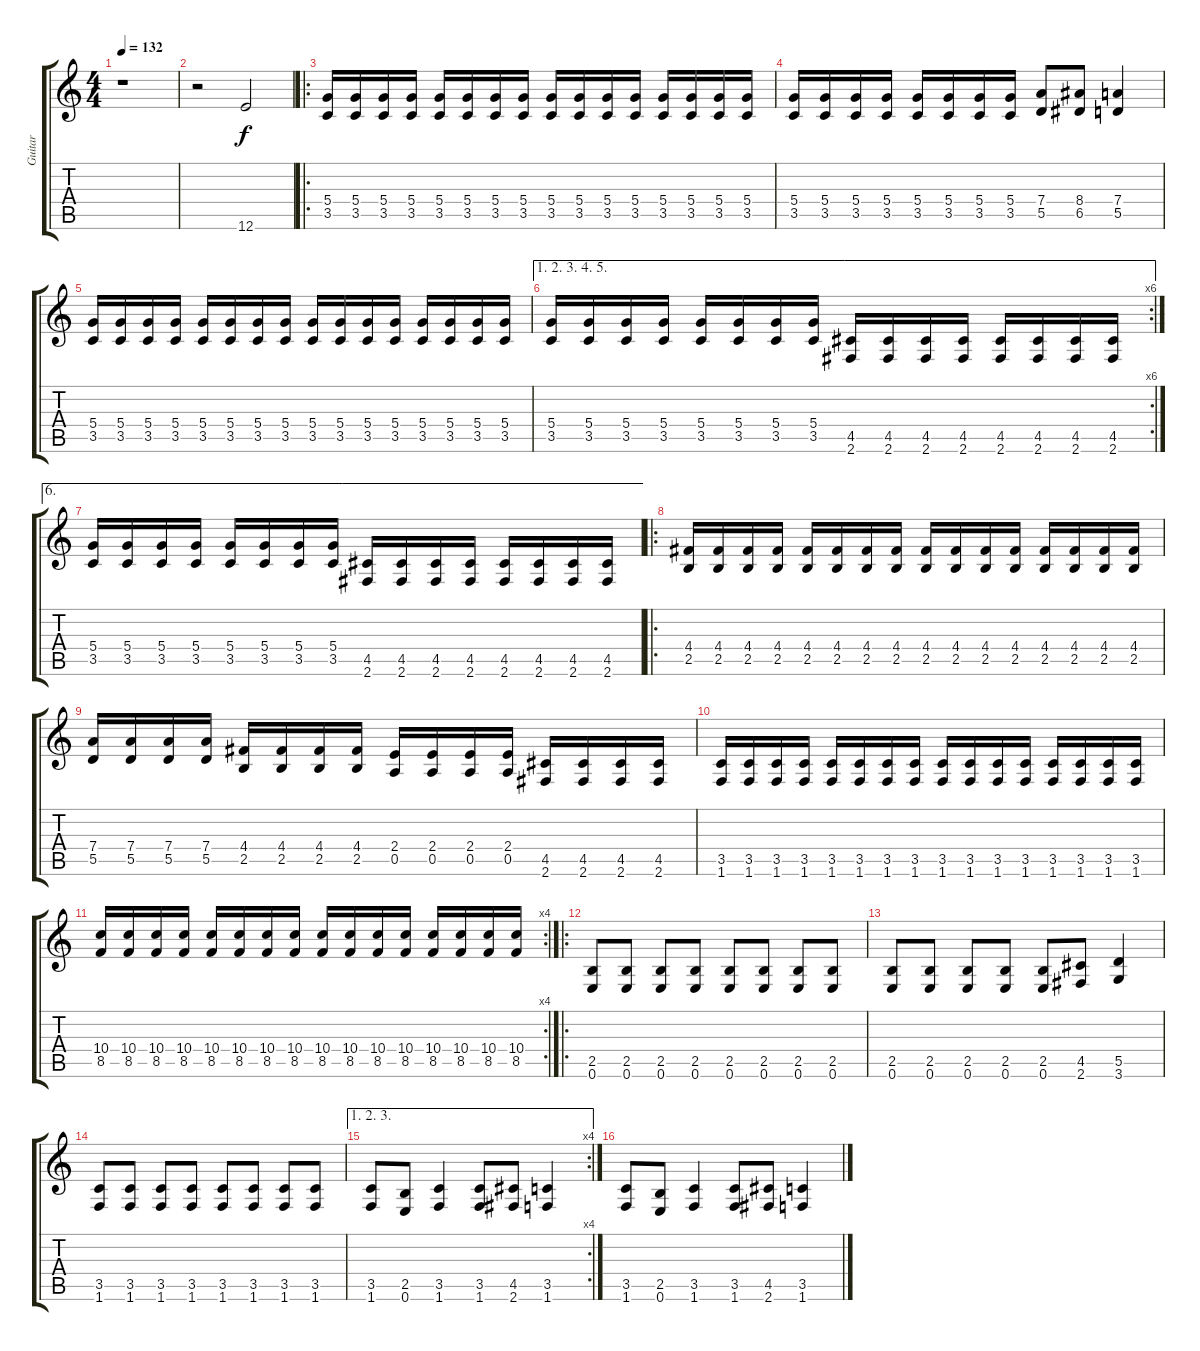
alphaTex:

\track ("Guitar" "Guitar") {instrument distortionguitar}
\staff {score tabs}
\tuning (E4 B3 G3 D3 A2 E2) {hide}
\ts (4 4)
\tempo 132
\clef g2
\ks c
r.1{dy f instrument distortionguitar} |
r.2 12.6.2 |
\ro
(5.4 3.5).16 (5.4 3.5).16 (5.4 3.5).16 (5.4 3.5).16 (5.4 3.5).16 (5.4 3.5).16 (5.4 3.5).16 (5.4 3.5).16 (5.4 3.5).16 (5.4 3.5).16 (5.4 3.5).16 (5.4 3.5).16 (5.4 3.5).16 (5.4 3.5).16 (5.4 3.5).16 (5.4 3.5).16 |
(5.4 3.5).16 (5.4 3.5).16 (5.4 3.5).16 (5.4 3.5).16 (5.4 3.5).16 (5.4 3.5).16 (5.4 3.5).16 (5.4 3.5).16 (7.4 5.5).8 (8.4 6.5).8 (7.4 5.5).4 |
(5.4 3.5).16 (5.4 3.5).16 (5.4 3.5).16 (5.4 3.5).16 (5.4 3.5).16 (5.4 3.5).16 (5.4 3.5).16 (5.4 3.5).16 (5.4 3.5).16 (5.4 3.5).16 (5.4 3.5).16 (5.4 3.5).16 (5.4 3.5).16 (5.4 3.5).16 (5.4 3.5).16 (5.4 3.5).16 |
\ae (1 2 3 4 5)
\rc 6
(5.4 3.5).16 (5.4 3.5).16 (5.4 3.5).16 (5.4 3.5).16 (5.4 3.5).16 (5.4 3.5).16 (5.4 3.5).16 (5.4 3.5).16 (4.5 2.6).16 (4.5 2.6).16 (4.5 2.6).16 (4.5 2.6).16 (4.5 2.6).16 (4.5 2.6).16 (4.5 2.6).16 (4.5 2.6).16 |
\ae 6
(5.4 3.5).16 (5.4 3.5).16 (5.4 3.5).16 (5.4 3.5).16 (5.4 3.5).16 (5.4 3.5).16 (5.4 3.5).16 (5.4 3.5).16 (4.5 2.6).16 (4.5 2.6).16 (4.5 2.6).16 (4.5 2.6).16 (4.5 2.6).16 (4.5 2.6).16 (4.5 2.6).16 (4.5 2.6).16 |
\ro
(4.4 2.5).16 (4.4 2.5).16 (4.4 2.5).16 (4.4 2.5).16 (4.4 2.5).16 (4.4 2.5).16 (4.4 2.5).16 (4.4 2.5).16 (4.4 2.5).16 (4.4 2.5).16 (4.4 2.5).16 (4.4 2.5).16 (4.4 2.5).16 (4.4 2.5).16 (4.4 2.5).16 (4.4 2.5).16 |
(7.4 5.5).16 (7.4 5.5).16 (7.4 5.5).16 (7.4 5.5).16 (4.4 2.5).16 (4.4 2.5).16 (4.4 2.5).16 (4.4 2.5).16 (2.4 0.5).16 (2.4 0.5).16 (2.4 0.5).16 (2.4 0.5).16 (4.5 2.6).16 (4.5 2.6).16 (4.5 2.6).16 (4.5 2.6).16 |
(3.5 1.6).16 (3.5 1.6).16 (3.5 1.6).16 (3.5 1.6).16 (3.5 1.6).16 (3.5 1.6).16 (3.5 1.6).16 (3.5 1.6).16 (3.5 1.6).16 (3.5 1.6).16 (3.5 1.6).16 (3.5 1.6).16 (3.5 1.6).16 (3.5 1.6).16 (3.5 1.6).16 (3.5 1.6).16 |
\rc 4
(10.4 8.5).16 (10.4 8.5).16 (10.4 8.5).16 (10.4 8.5).16 (10.4 8.5).16 (10.4 8.5).16 (10.4 8.5).16 (10.4 8.5).16 (10.4 8.5).16 (10.4 8.5).16 (10.4 8.5).16 (10.4 8.5).16 (10.4 8.5).16 (10.4 8.5).16 (10.4 8.5).16 (10.4 8.5).16 |
\ro
(2.5 0.6).8 (2.5 0.6).8 (2.5 0.6).8 (2.5 0.6).8 (2.5 0.6).8 (2.5 0.6).8 (2.5 0.6).8 (2.5 0.6).8 |
(2.5 0.6).8 (2.5 0.6).8 (2.5 0.6).8 (2.5 0.6).8 (2.5 0.6).8 (4.5 2.6).8 (5.5 3.6).4 |
(3.5 1.6).8 (3.5 1.6).8 (3.5 1.6).8 (3.5 1.6).8 (3.5 1.6).8 (3.5 1.6).8 (3.5 1.6).8 (3.5 1.6).8 |
\ae (1 2 3)
\rc 4
(3.5 1.6).8 (2.5 0.6).8 (3.5 1.6).4 (3.5 1.6).8 (4.5 2.6).8 (3.5 1.6).4 |
(3.5 1.6).8 (2.5 0.6).8 (3.5 1.6).4 (3.5 1.6).8 (4.5 2.6).8 (3.5 1.6).4
